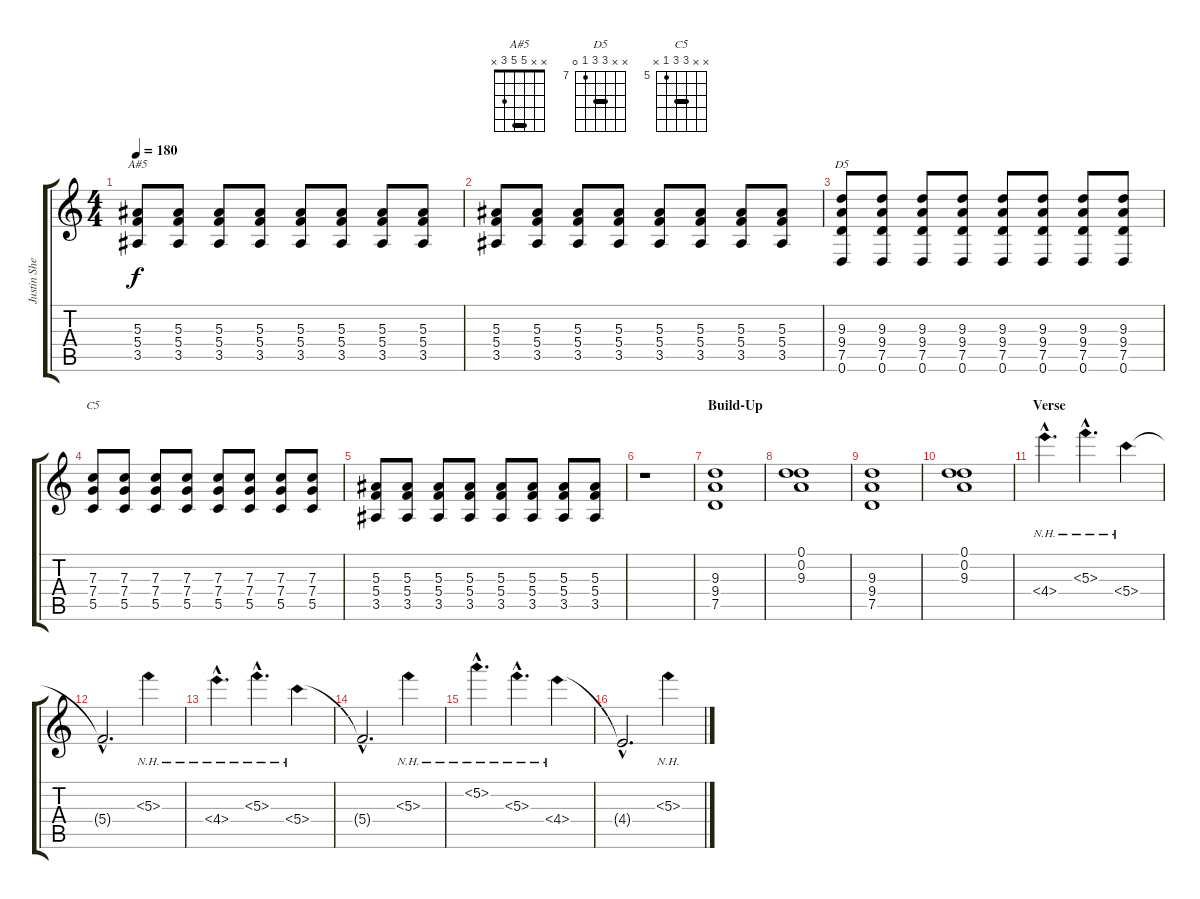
\track ("Justin Shekoski" "Justin She") {instrument distortionguitar}
\staff {score tabs}
\tuning (D4 A3 F3 C3 G2 D2) {hide}
\chord ("A#5" x x 5 5 3 x) {barre 5}
\chord ("D5" x x 9 9 7 0) {firstfret 7 barre 9}
\chord ("C5" x x 7 7 5 x) {firstfret 5 barre 7}
\ts (4 4)
\tempo 180
\clef g2
\ks c
(5.3 5.4 3.5).8{ch "A#5" dy f} (5.3 5.4 3.5).8 (5.3 5.4 3.5).8 (5.3 5.4 3.5).8 (5.3 5.4 3.5).8 (5.3 5.4 3.5).8 (5.3 5.4 3.5).8 (5.3 5.4 3.5).8 |
(5.3 5.4 3.5).8 (5.3 5.4 3.5).8 (5.3 5.4 3.5).8 (5.3 5.4 3.5).8 (5.3 5.4 3.5).8 (5.3 5.4 3.5).8 (5.3 5.4 3.5).8 (5.3 5.4 3.5).8 |
(9.3 9.4 7.5 0.6).8{ch "D5"} (9.3 9.4 7.5 0.6).8 (9.3 9.4 7.5 0.6).8 (9.3 9.4 7.5 0.6).8 (9.3 9.4 7.5 0.6).8 (9.3 9.4 7.5 0.6).8 (9.3 9.4 7.5 0.6).8 (9.3 9.4 7.5 0.6).8 |
(7.3 7.4 5.5).8{ch "C5"} (7.3 7.4 5.5).8 (7.3 7.4 5.5).8 (7.3 7.4 5.5).8 (7.3 7.4 5.5).8 (7.3 7.4 5.5).8 (7.3 7.4 5.5).8 (7.3 7.4 5.5).8 |
(5.3 5.4 3.5).8 (5.3 5.4 3.5).8 (5.3 5.4 3.5).8 (5.3 5.4 3.5).8 (5.3 5.4 3.5).8 (5.3 5.4 3.5).8 (5.3 5.4 3.5).8 (5.3 5.4 3.5).8 |
r.1 |
\section ("" "Build-Up")
(9.3 9.4 7.5).1 |
(0.1 0.2 9.3).1 |
(9.3 9.4 7.5).1 |
(0.1 0.2 9.3).1 |
\section ("" "Verse")
4.4{nh hac}.4{d} 5.3{nh hac}.4{d} 5.4{nh}.4 |
5.4{hac t}.2{d} 5.3{nh}.4 |
4.4{nh hac}.4{d} 5.3{nh hac}.4{d} 5.4{nh}.4 |
5.4{hac t}.2{d} 5.3{nh}.4 |
5.2{nh hac}.4{d} 5.3{nh hac}.4{d} 4.4{nh}.4 |
4.4{hac t}.2{d} 5.3{nh}.4
